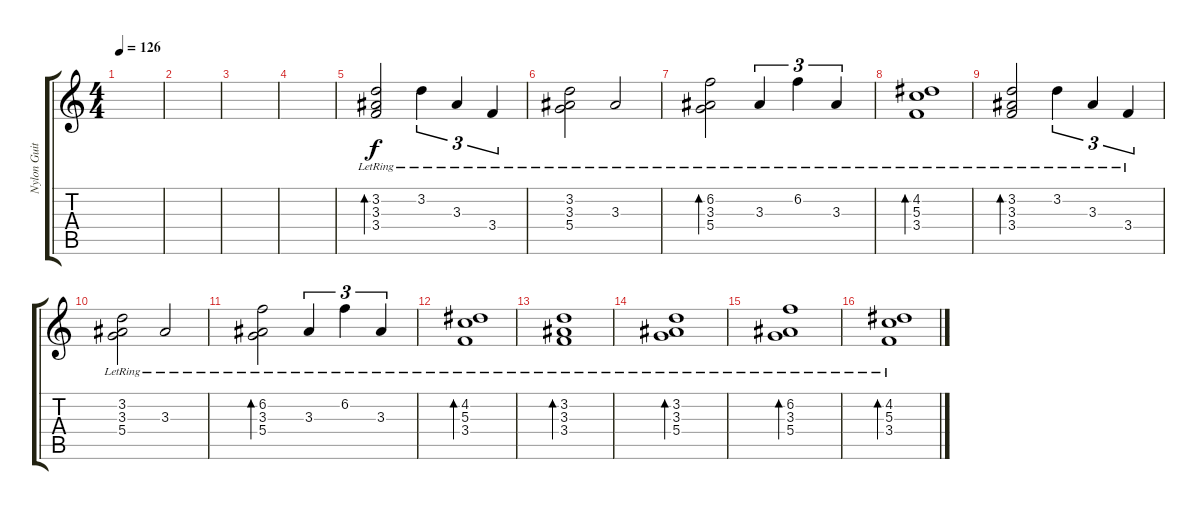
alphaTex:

\track ("Nylon Guitar" "Nylon Guit") {instrument acousticguitarsteel}
\staff {score tabs}
\tuning (E4 B3 G3 D3 A2 E2) {hide}
\ts (4 4)
\tempo 126
\clef g2
\ks c
|
|
|
|
(3.2{lr} 3.3{lr} 3.4{lr}).2{bd 120} 3.2{lr}.4{tu (3 2)} 3.3{lr}.4{tu (3 2)} 3.4{lr}.4{tu (3 2)} |
(3.2{lr} 3.3{lr} 5.4{lr}).2 3.3{lr}.2 |
(6.2{lr} 3.3{lr} 5.4{lr}).2{bd 120} 3.3{lr}.4{tu (3 2)} 6.2{lr}.4{tu (3 2)} 3.3{lr}.4{tu (3 2)} |
(4.2{lr} 5.3{lr} 3.4{lr}).1{bd 120} |
(3.2{lr} 3.3{lr} 3.4{lr}).2{bd 120} 3.2{lr}.4{tu (3 2)} 3.3{lr}.4{tu (3 2)} 3.4{lr}.4{tu (3 2)} |
(3.2{lr} 3.3{lr} 5.4{lr}).2 3.3{lr}.2 |
(6.2{lr} 3.3{lr} 5.4{lr}).2{bd 120} 3.3{lr}.4{tu (3 2)} 6.2{lr}.4{tu (3 2)} 3.3{lr}.4{tu (3 2)} |
(4.2{lr} 5.3{lr} 3.4{lr}).1{bd 120} |
(3.2{lr} 3.3{lr} 3.4{lr}).1{bd 120} |
(3.2{lr} 3.3{lr} 5.4{lr}).1{bd 120} |
(6.2{lr} 3.3{lr} 5.4{lr}).1{bd 120} |
(4.2{lr} 5.3{lr} 3.4{lr}).1{bd 120}
